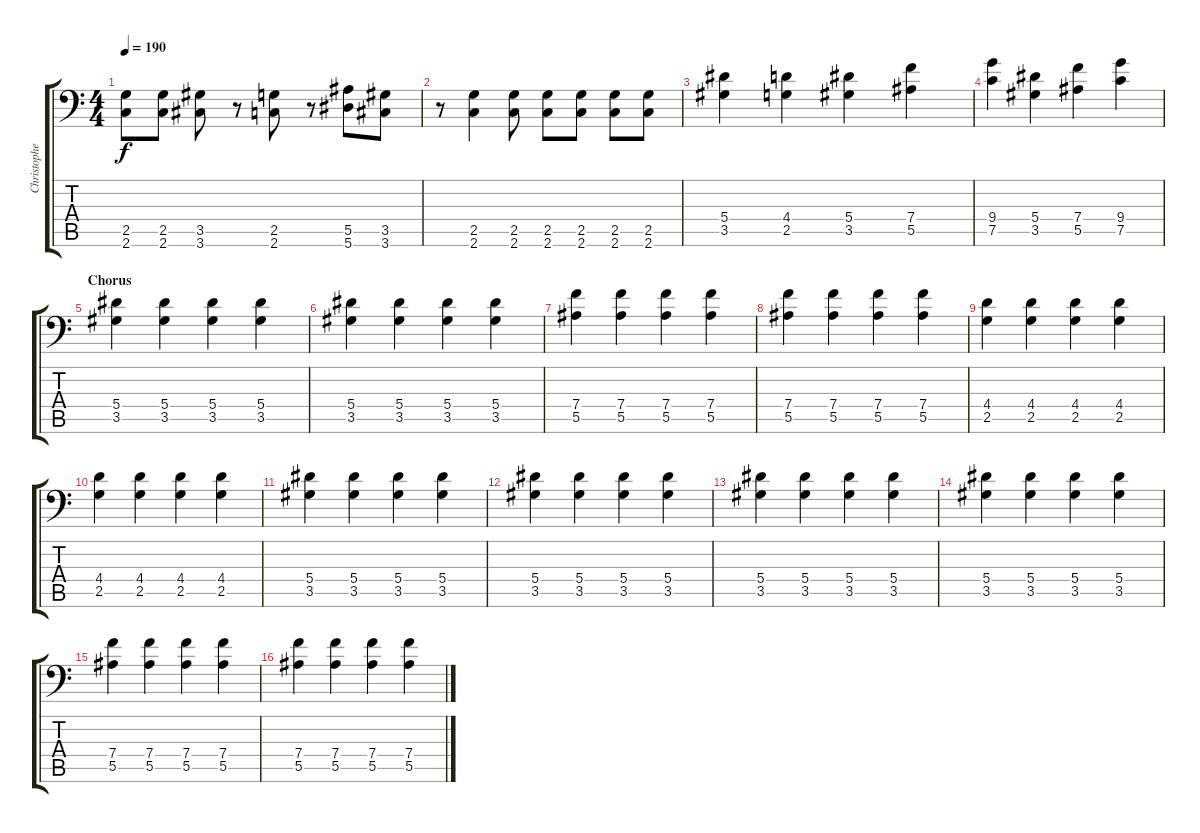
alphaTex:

\track ("Christopher Amott Ry." "Christophe") {instrument distortionguitar}
\staff {score tabs}
\tuning (C4 G3 Eb3 Bb2 F2 Bb1) {hide}
\ts (4 4)
\tempo 190
\clef f4
\ks c
(2.5 2.6).8{dy f} (2.5 2.6).8 (3.5 3.6).8 r.8 (2.5 2.6).8 r.8 (5.5 5.6).8 (3.5 3.6).8 |
r.8 (2.5 2.6).4 (2.5 2.6).8 (2.5 2.6).8 (2.5 2.6).8 (2.5 2.6).8 (2.5 2.6).8 |
(5.4 3.5).4 (4.4 2.5).4 (5.4 3.5).4 (7.4 5.5).4 |
(9.4 7.5).4 (5.4 3.5).4 (7.4 5.5).4 (9.4 7.5).4 |
\section ("" "Chorus")
(5.4 3.5).4 (5.4 3.5).4 (5.4 3.5).4 (5.4 3.5).4 |
(5.4 3.5).4 (5.4 3.5).4 (5.4 3.5).4 (5.4 3.5).4 |
(7.4 5.5).4 (7.4 5.5).4 (7.4 5.5).4 (7.4 5.5).4 |
(7.4 5.5).4 (7.4 5.5).4 (7.4 5.5).4 (7.4 5.5).4 |
(4.4 2.5).4 (4.4 2.5).4 (4.4 2.5).4 (4.4 2.5).4 |
(4.4 2.5).4 (4.4 2.5).4 (4.4 2.5).4 (4.4 2.5).4 |
(5.4 3.5).4 (5.4 3.5).4 (5.4 3.5).4 (5.4 3.5).4 |
(5.4 3.5).4 (5.4 3.5).4 (5.4 3.5).4 (5.4 3.5).4 |
(5.4 3.5).4 (5.4 3.5).4 (5.4 3.5).4 (5.4 3.5).4 |
(5.4 3.5).4 (5.4 3.5).4 (5.4 3.5).4 (5.4 3.5).4 |
(7.4 5.5).4 (7.4 5.5).4 (7.4 5.5).4 (7.4 5.5).4 |
(7.4 5.5).4 (7.4 5.5).4 (7.4 5.5).4 (7.4 5.5).4
